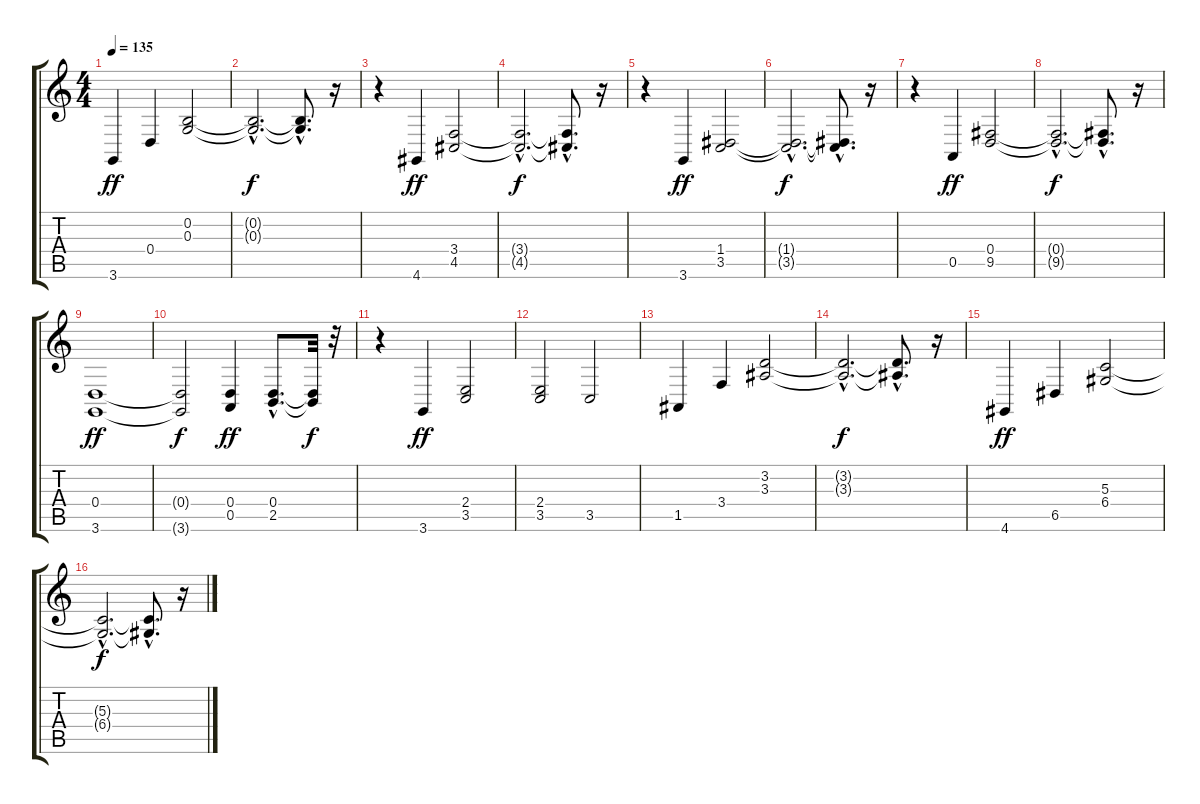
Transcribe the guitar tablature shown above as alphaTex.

\track "" {instrument synthstrings2}
\staff {score tabs}
\tuning (E4 B3 G3 D3 A2 E2) {hide}
\ts (4 4)
\tempo 135
\clef g2
\ks c
3.6.4{dy ff} 0.4.4 (0.2 0.3).2 |
(0.2{hac t} 0.3{hac t}).2{d dy f} (0.2{hac t} 0.3{hac t}).8{d} r.16 |
r.4 4.6.4{dy ff} (3.4 4.5).2 |
(3.4{hac t} 4.5{hac t}).2{d dy f} (3.4{hac t} 4.5{hac t}).8{d} r.16 |
r.4 3.6.4{dy ff} (1.4 3.5).2 |
(1.4{hac t} 3.5{hac t}).2{d dy f} (1.4{hac t} 3.5{hac t}).8{d} r.16 |
r.4 0.5.4{dy ff} (0.4 9.5).2 |
(0.4{hac t} 9.5{hac t}).2{d dy f} (0.4{hac t} 9.5{hac t}).8{d} r.16 |
(0.4 3.6).1{dy ff} |
(0.4{t} 3.6{t}).2{dy f} (0.4 0.5).4{dy ff} (0.4{hac} 2.5{hac}).8{d} (0.4{t} 2.5{t}).32{dy f} r.32 |
r.4 3.6.4{dy ff} (2.4 3.5).2 |
(2.4 3.5).2 3.5.2 |
1.5.4 3.4.4 (3.2 3.3).2 |
(3.2{hac t} 3.3{hac t}).2{d dy f} (3.2{hac t} 3.3{hac t}).8{d} r.16 |
4.6.4{dy ff} 6.5.4 (5.3 6.4).2 |
(5.3{hac t} 6.4{hac t}).2{d dy f} (5.3{hac t} 6.4{hac t}).8{d} r.16
